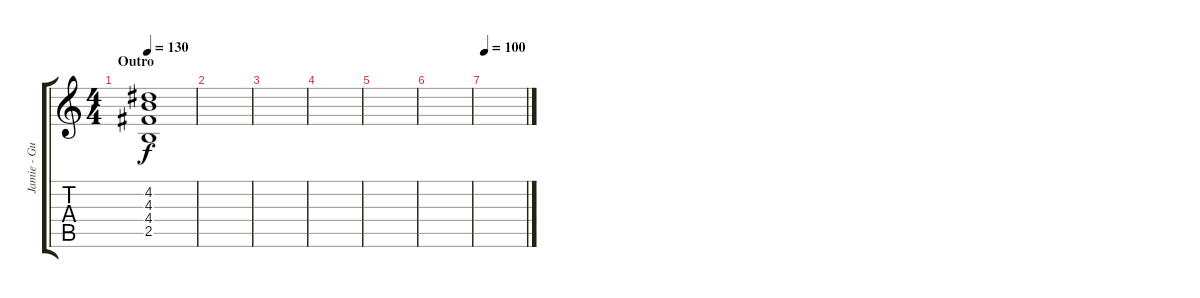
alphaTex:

\track ("Jamie - Guitar" "Jamie - Gu") {instrument overdrivenguitar}
\staff {score tabs}
\tuning (E4 B3 G3 D3 A2 E2) {hide}
\ts (4 4)
\section ("" "Outro")
\tempo 130
\clef g2
\ks c
(4.2 4.3 4.4 2.5).1{dy f volume 4} |
|
|
|
|
|
\tempo 100
